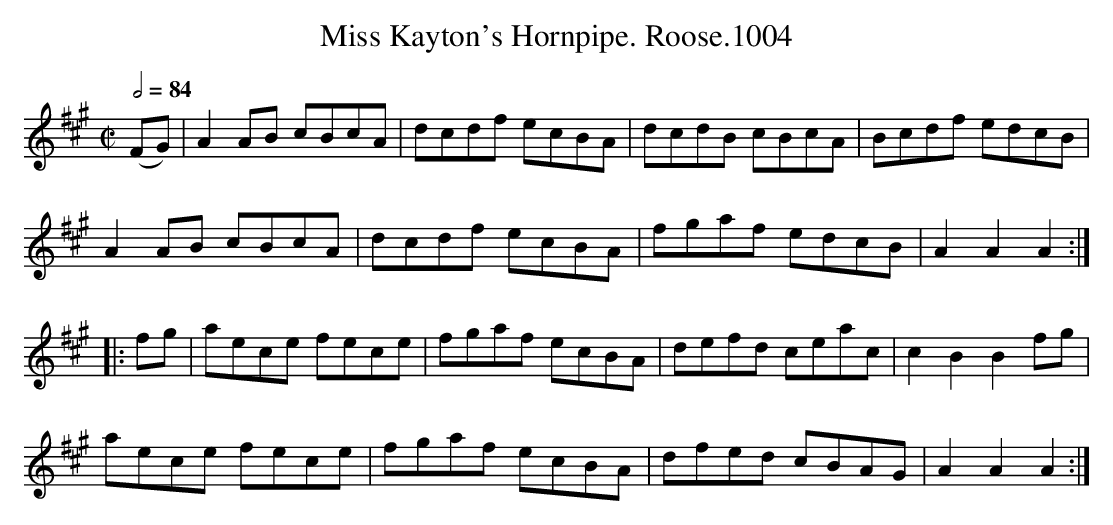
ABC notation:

X:1
T:Miss Kayton's Hornpipe. Roose.1004
M:C|
L:1/8
Q:1/2=84
K:A
(FG)|A2 AB cBcA|dcdf ecBA|dcdB cBcA|Bcdf edcB|
A2 AB cBcA|dcdf ecBA|fgaf edcB|A2A2A2:|
|:fg|aece fece|fgaf ecBA|defd ceac|c2B2B2 fg|
aece fece|fgaf ecBA|dfed cBAG|A2A2A2:|
